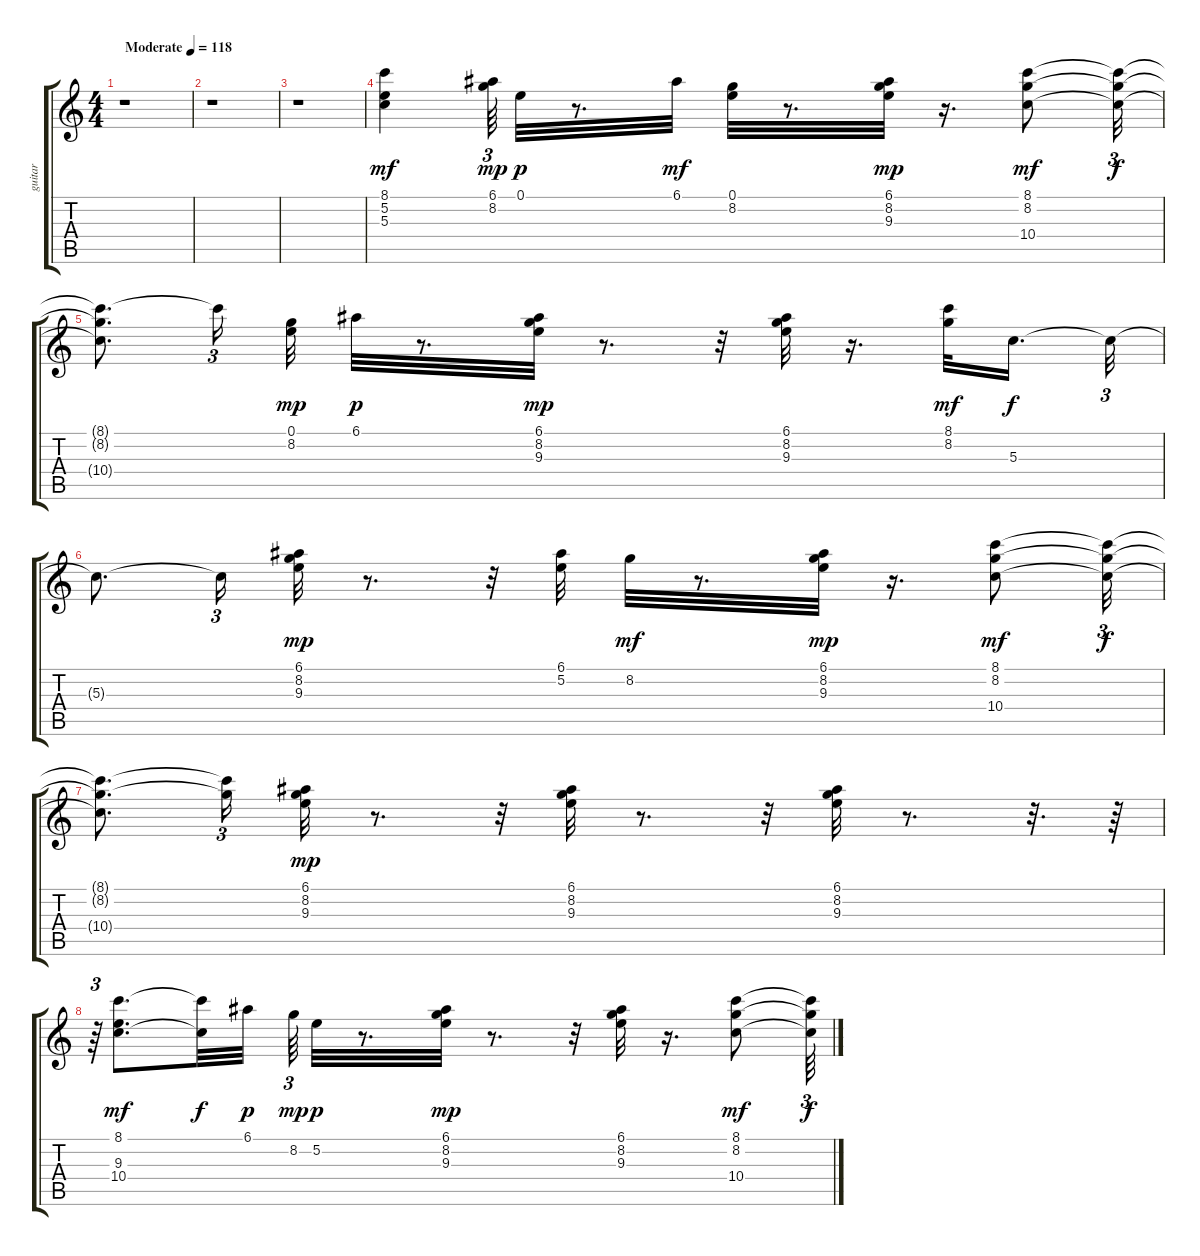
\track ("guitar  " "guitar  ") {instrument acousticguitarsteel}
\staff {score tabs}
\tuning (E4 B3 G3 D3 A2 E2) {hide}
\ts (4 4)
\tempo (118 "Moderate")
\clef g2
\ks c
r.1{dy mf instrument acousticguitarsteel} |
r.1 |
r.1 |
(8.1 5.2 5.3).4 (6.1 8.2).64{tu (3 2) dy mp} 0.1.32{dy p} r.8{d} 6.1.32{dy mf} (0.1 8.2).32 r.8{d} (6.1 8.2 9.3).32{dy mp} r.16{d} (8.1 8.2 10.4).8{dy mf} (8.1{t} 8.2{t} 10.4{t}).32{tu (3 2) dy f} |
(8.1{t} 8.2{t} 10.4{t}).8{d} 8.1{t}.16{tu (3 2)} (0.1 8.2).32{dy mp} 6.1.32{dy p} r.8{d} (6.1 8.2 9.3).32{dy mp} r.8{d} r.32 (6.1 8.2 9.3).32 r.16{d} (8.1 8.2).32{dy mf} 5.3.16{d dy f} 5.3{t}.32{tu (3 2)} |
5.3{t}.8{d} 5.3{t}.16{tu (3 2)} (6.1 8.2 9.3).32{dy mp} r.8{d} r.32 (6.1 5.2).32 8.2.32{dy mf} r.8{d} (6.1 8.2 9.3).32{dy mp} r.16{d} (8.1 8.2 10.4).8{dy mf} (8.1{t} 8.2{t} 10.4{t}).32{tu (3 2) dy f} |
(8.1{t} 8.2{t} 10.4{t}).8{d} (8.1{t} 8.2{t}).16{tu (3 2)} (6.1 8.2 9.3).32{dy mp} r.8{d} r.32 (6.1 8.2 9.3).32 r.8{d} r.32 (6.1 8.2 9.3).32 r.8{d} r.32{d} r.64 |
r.64{tu (3 2)} (8.1 9.3 10.4).8{d dy mf} (8.1{t} 10.4{t}).32{dy f} 6.1.32{dy p} 8.2.64{tu (3 2) dy mp} 5.2.32{dy p} r.8{d} (6.1 8.2 9.3).32{dy mp} r.8{d} r.32 (6.1 8.2 9.3).32 r.16{d} (8.1 8.2 10.4).8{dy mf} (8.1{t} 8.2{t} 10.4{t}).64{tu (3 2) dy f}
